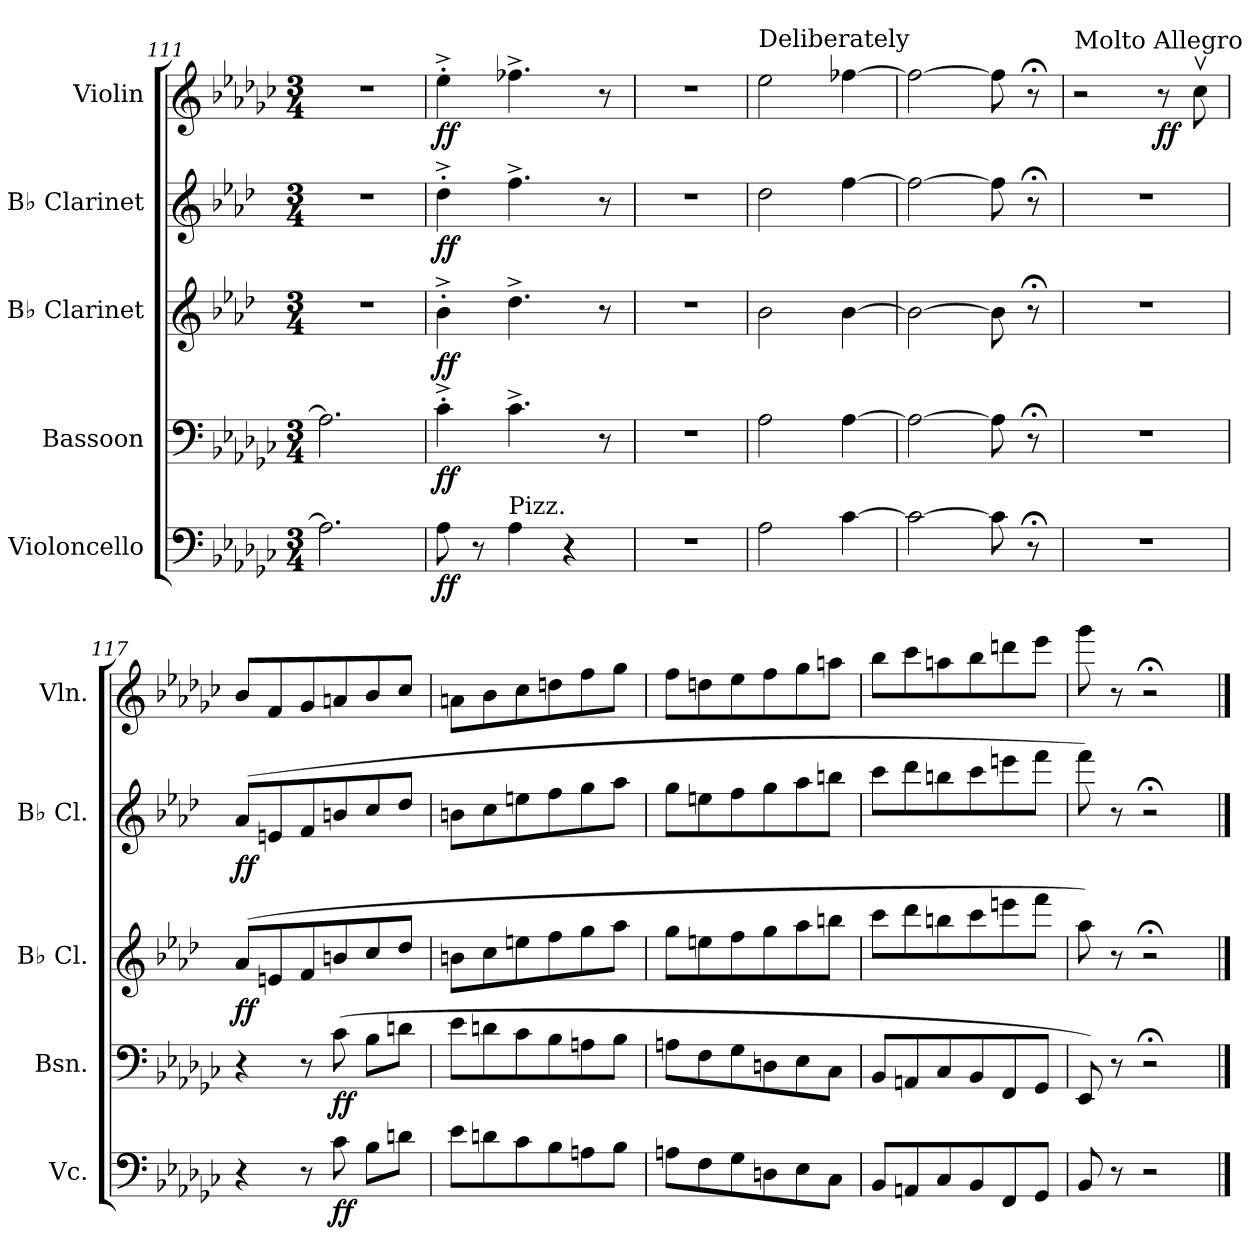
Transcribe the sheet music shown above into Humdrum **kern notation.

**kern	**dynam	**kern	**dynam	**kern	**dynam	**kern	**dynam	**kern	**dynam
*part5	*part5	*part4	*part4	*part3	*part3	*part2	*part2	*part1	*part1
*staff5	*staff5	*staff4	*staff4	*staff3	*staff3	*staff2	*staff2	*staff1	*staff1
*I"Violoncello	*	*I"Bassoon	*	*I"B♭ Clarinet	*	*I"B♭ Clarinet	*	*I"Violin	*
*I'Vc.	*	*I'Bsn.	*	*I'B♭ Cl.	*	*I'B♭ Cl.	*	*I'Vln.	*
*clefF4	*	*clefF4	*	*clefG2	*	*clefG2	*	*clefG2	*
*	*	*	*	*ITrd1c2	*	*ITrd1c2	*	*	*
*k[b-e-a-d-g-c-]	*	*k[b-e-a-d-g-c-]	*	*k[b-e-a-d-g-c-]	*	*k[b-e-a-d-g-c-]	*	*k[b-e-a-d-g-c-]	*
*M3/4	*	*M3/4	*	*M3/4	*	*M3/4	*	*M3/4	*
=111	=111	=111	=111	=111	=111	=111	=111	=111	=111
2.A\]	.	2.A\]	.	2.r	.	2.r	.	2.r	.
!!LO:PB:g=z
=112	=112	=112	=112	=112	=112	=112	=112	=112	=112
!	!LO:DY:b	!	!LO:DY:b	!	!LO:DY:b	!	!LO:DY:b	!	!LO:DY:b
8A-\	ff	4c-'^\	ff	4a-'^\	ff	4cc-'^\	ff	4ee-'^\	ff
8r	.	.	.	.	.	.	.	.	.
!LO:TX:a:t=Pizz.	!	!	!	!	!	!	!	!	!
4A-\	.	4.c-^\	.	4.cc-^\	.	4.ee-^\	.	4.ff-X^\	.
4r	.	.	.	.	.	.	.	.	.
.	.	8r	.	8r	.	8r	.	8r	.
=113	=113	=113	=113	=113	=113	=113	=113	=113	=113
2.r	.	2.r	.	2.r	.	2.r	.	2.r	.
=114	=114	=114	=114	=114	=114	=114	=114	=114	=114
*	*	*	*	*	*	*	*	*MM165	*
!	!	!	!	!	!	!	!	!LO:TX:a:t=Deliberately	!
2A-\	.	2A-\	.	2a-\	.	2cc-\	.	2ee-\	.
[4c-\	.	[4A-\	.	[4a-\	.	[4ee-\	.	[4ff-X\	.
=115	=115	=115	=115	=115	=115	=115	=115	=115	=115
2c-\_	.	2A-\_	.	2a-\_	.	2ee-\_	.	2ff-\_	.
8c-\]	.	8A-\]	.	8a-\]	.	8ee-\]	.	8ff-\]	.
8r;<	.	8r;<	.	8r;<	.	8r;<	.	8r;<	.
=116	=116	=116	=116	=116	=116	=116	=116	=116	=116
*	*	*	*	*	*	*	*	*MM285	*
!	!	!	!	!	!	!	!	!LO:TX:a:t=Molto Allegro	!
2.r	.	2.r	.	2.r	.	2.r	.	2r	.
!	!	!	!	!	!	!	!	!	!LO:DY:b
.	.	.	.	.	.	.	.	8r	ff
.	.	.	.	.	.	.	.	8cc-v\	.
=117	=117	=117	=117	=117	=117	=117	=117	=117	=117
!	!	!	!	!	!LO:DY:b	!	!LO:DY:b	!	!
4r	.	4r	.	(8g-/L	ff	(8g-/L	ff	8b-/L	.
.	.	.	.	8dn/	.	8dn/	.	8f/	.
8r	.	8r	.	8e-/	.	8e-/	.	8g-/	.
!	!LO:DY:b	!	!LO:DY:b	!	!	!	!	!	!
8c-\	ff	(8c-\	ff	8an/	.	8an/	.	8an/	.
8B-\L	.	8B-\L	.	8b-/	.	8b-/	.	8b-/	.
8dn\J	.	8dn\J	.	8cc-/J	.	8cc-/J	.	8cc-/J	.
=118	=118	=118	=118	=118	=118	=118	=118	=118	=118
8e-\L	.	8e-\L	.	8an\L	.	8an\L	.	8an\L	.
8dn\	.	8dn\	.	8b-\	.	8b-\	.	8b-\	.
8c-\	.	8c-\	.	8ddn\	.	8ddn\	.	8cc-\	.
8B-\	.	8B-\	.	8ee-\	.	8ee-\	.	8ddn\	.
8An\	.	8An\	.	8ff\	.	8ff\	.	8ff\	.
8B-\J	.	8B-\J	.	8gg-\J	.	8gg-\J	.	8gg-\J	.
!!LO:LB:g=z
=119	=119	=119	=119	=119	=119	=119	=119	=119	=119
8An\L	.	8An\L	.	8ff\L	.	8ff\L	.	8ff\L	.
8F\	.	8F\	.	8ddn\	.	8ddn\	.	8ddn\	.
8G-\	.	8G-\	.	8ee-\	.	8ee-\	.	8ee-\	.
8Dn\	.	8Dn\	.	8ff\	.	8ff\	.	8ff\	.
8E-\	.	8E-\	.	8gg-\	.	8gg-\	.	8gg-\	.
8C-\J	.	8C-\J	.	8aan\J	.	8aan\J	.	8aan\J	.
=120	=120	=120	=120	=120	=120	=120	=120	=120	=120
8BB-/L	.	8BB-/L	.	8bb-\L	.	8bb-\L	.	8bb-\L	.
8AAn/	.	8AAn/	.	8ccc-\	.	8ccc-\	.	8ccc-\	.
8C-/	.	8C-/	.	8aan\	.	8aan\	.	8aan\	.
8BB-/	.	8BB-/	.	8bb-\	.	8bb-\	.	8bb-\	.
8FF/	.	8FF/	.	8dddn\	.	8dddn\	.	8dddn\	.
8GG-/J	.	8GG-/J	.	8eee-\J	.	8eee-\J	.	8eee-\J	.
=121	=121	=121	=121	=121	=121	=121	=121	=121	=121
8BB-/	.	8EE-/)	.	8gg-\)	.	8eee-\)	.	8ggg-\	.
8r	.	8r	.	8r	.	8r	.	8r	.
2r	.	2r;<	.	2r;<	.	2r;<	.	2r;<	.
==	==	==	==	==	==	==	==	==	==
*-	*-	*-	*-	*-	*-	*-	*-	*-	*-
